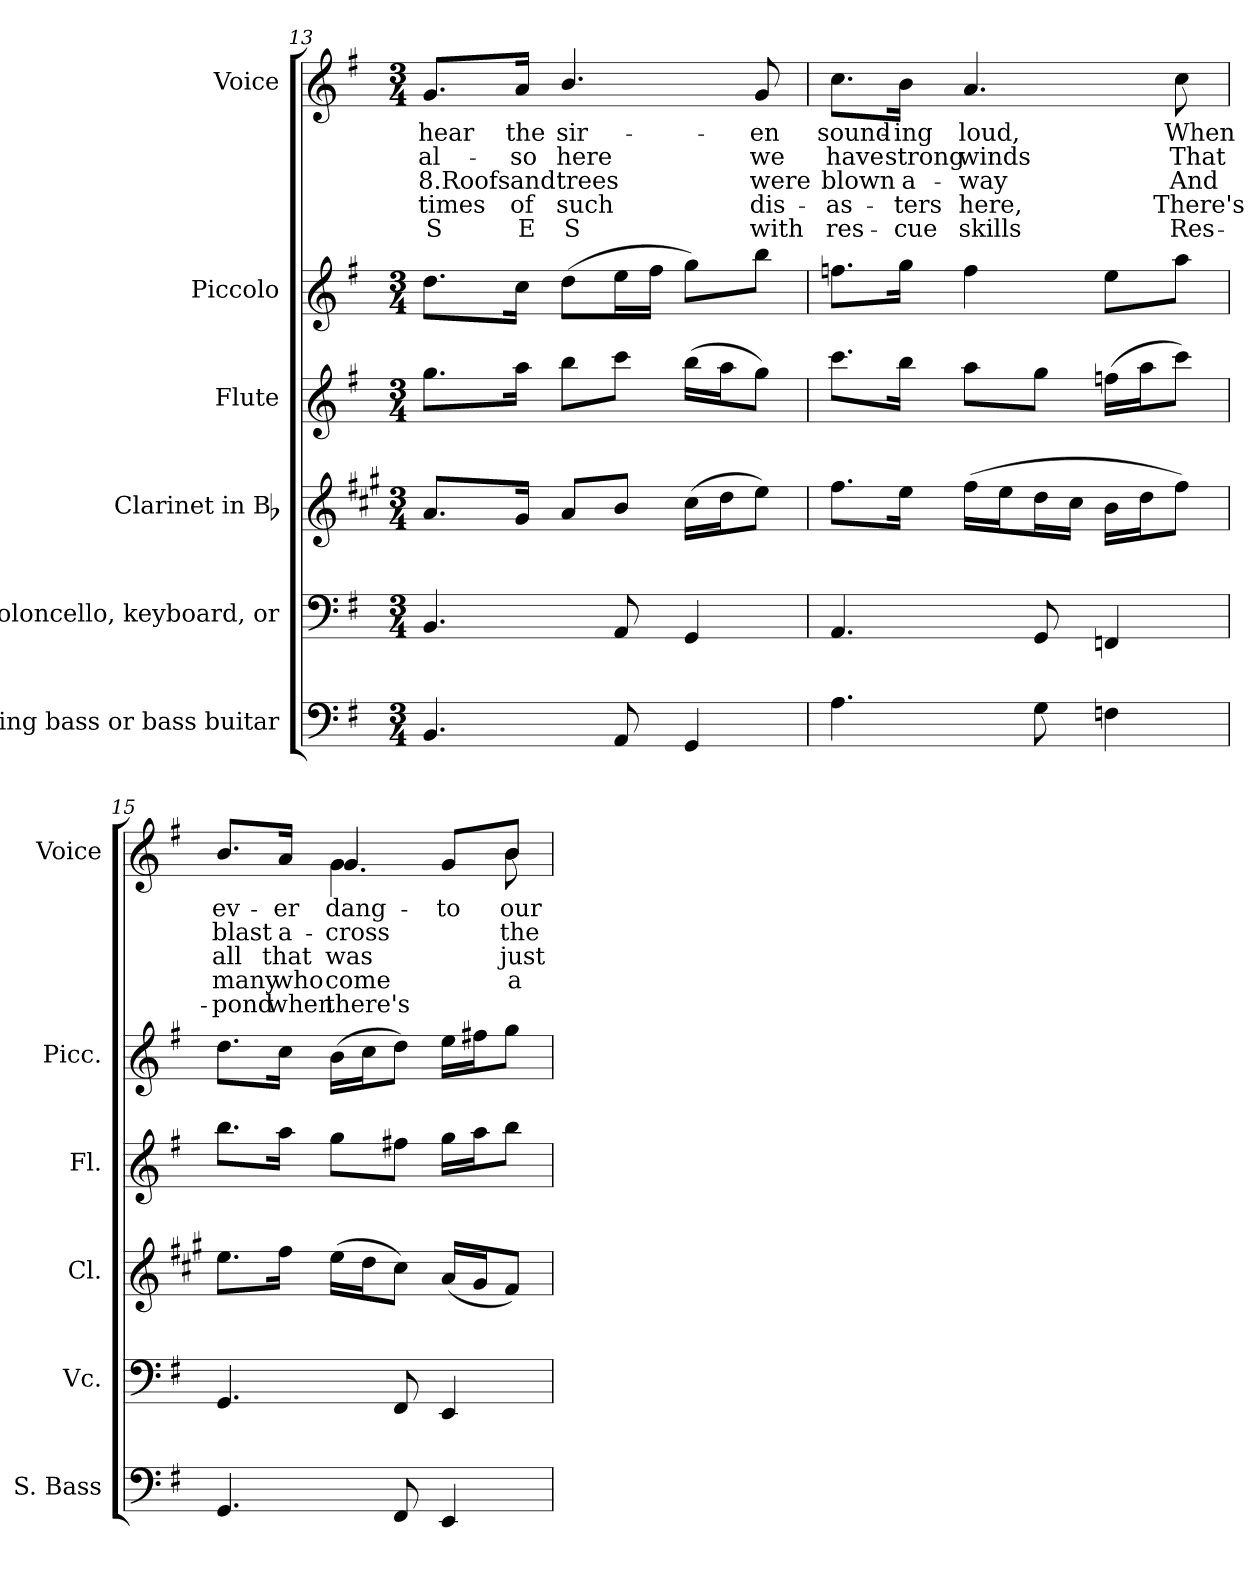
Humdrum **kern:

**kern	**kern	**kern	**kern	**kern	**kern	**text	**text	**text	**text	**text
*part6	*part5	*part4	*part3	*part2	*part1	*part1	*part1	*part1	*part1	*part1
*staff6	*staff5	*staff4	*staff3	*staff2	*staff1	*staff1	*staff1	*staff1	*staff1	*staff1
*I"string bass or bass buitar	*I"Violoncello, keyboard, or	*I"Clarinet in Bb	*I"Flute	*I"Piccolo	*I"Voice	*	*	*	*	*
*I'S. Bass	*I'Vc.	*I'Cl.	*I'Fl.	*I'Picc.	*I'Voice	*	*	*	*	*
*clefF4	*clefF4	*clefG2	*clefG2	*clefG2	*clefG2	*	*	*	*	*
*ITrd7c12	*	*ITrd1c2	*	*ITrd-7c-12	*	*	*	*	*	*
*k[f#]	*k[f#]	*k[f#]	*k[f#]	*k[f#]	*k[f#]	*	*	*	*	*
*G:	*G:	*G:	*G:	*G:	*G:	*	*	*	*	*
*M3/4	*M3/4	*M3/4	*M3/4	*M3/4	*M3/4	*	*	*	*	*
=13	=13	=13	=13	=13	=13	=13	=13	=13	=13	=13
!	!	!	!	!	!	!LO:LY:b:color=#000000	!LO:LY:b:color=#000000	!LO:LY:b:color=#000000	!LO:LY:b:color=#000000	!LO:LY:b:color=#000000
4.BBBi/	4.BBi/	8.gi/L	8.ggi\L	8.dddi\L	8.gi/L	hear	al-	8.Roofs	times	S
!	!	!	!	!	!	!LO:LY:b:color=#000000	!LO:LY:b:color=#000000	!LO:LY:b:color=#000000	!LO:LY:b:color=#000000	!LO:LY:b:color=#000000
.	.	16f#i/Jk	16aai\Jk	16ccci\Jk	16ai/Jk	the	-so	and	of	E
!	!	!	!	!	!	!LO:LY:b:color=#000000	!LO:LY:b:color=#000000	!LO:LY:b:color=#000000	!LO:LY:b:color=#000000	!LO:LY:b:color=#000000
.	.	8gi/L	8bbi\L	(8dddi\L	4.bi/	sir-	here	trees	such	S
8AAAi/	8AAi/	8ai/J	8ccci\J	16eeei\L	.	.	.	.	.	.
.	.	.	.	16fff#i\JJ	.	.	.	.	.	.
4GGGi/	4GGi/	(16bi\LL	(16bbi\LL	8gggi\L)	.	.	.	.	.	.
.	.	16cci\J	16aai\J	.	.	.	.	.	.	.
!	!	!	!	!	!	!LO:LY:b:color=#000000	!LO:LY:b:color=#000000	!LO:LY:b:color=#000000	!LO:LY:b:color=#000000	!LO:LY:b:color=#000000
.	.	8ddi\J)	8ggi\J)	8bbbi\J	8gi/	-en	we	were	dis-	with
=14	=14	=14	=14	=14	=14	=14	=14	=14	=14	=14
!	!	!	!	!	!	!LO:LY:b:color=#000000	!LO:LY:b:color=#000000	!LO:LY:b:color=#000000	!LO:LY:b:color=#000000	!LO:LY:b:color=#000000
4.AAi\	4.AAi/	8.eei\L	8.ccci\L	8.fffni\L	8.cci\L	sound-	have	blown	-as-	res-
!	!	!	!	!	!	!LO:LY:b:color=#000000	!LO:LY:b:color=#000000	!LO:LY:b:color=#000000	!LO:LY:b:color=#000000	!LO:LY:b:color=#000000
.	.	16ddi\Jk	16bbi\Jk	16gggi\Jk	16bi\Jk	-ing	strong	a-	-ters	-cue
!	!	!	!	!	!	!LO:LY:b:color=#000000	!LO:LY:b:color=#000000	!LO:LY:b:color=#000000	!LO:LY:b:color=#000000	!LO:LY:b:color=#000000
.	.	(16eei\LL	8aai\L	4fffi\	4.ai/	loud,	winds	-way	here,	skills
.	.	16ddi\J	.	.	.	.	.	.	.	.
8GGi\	8GGi/	16cci\L	8ggi\J	.	.	.	.	.	.	.
.	.	16bi\JJ	.	.	.	.	.	.	.	.
4FFni\	4FFni/	16ai\LL	(16ffni\LL	8eeei\L	.	.	.	.	.	.
.	.	16cci\J	16aai\J	.	.	.	.	.	.	.
!	!	!	!	!	!	!LO:LY:b:color=#000000	!LO:LY:b:color=#000000	!LO:LY:b:color=#000000	!LO:LY:b:color=#000000	!LO:LY:b:color=#000000
.	.	8eei\J)	8ccci\J)	8aaai\J	8cci\	When	That	And	There's	Res-
=15	=15	=15	=15	=15	=15	=15	=15	=15	=15	=15
!	!	!	!	!	!	!LO:LY:b:color=#000000	!LO:LY:b:color=#000000	!LO:LY:b:color=#000000	!LO:LY:b:color=#000000	!LO:LY:b:color=#000000
*	*	*	*	*	*^	*	*	*	*	*
4.GGGi/	4.GGi/	8.ddi\L	8.bbi\L	8.dddi\L	8.bi/L	4ryy	ev-	blast	all	many	-pond
!	!	!	!	!	!	!	!LO:LY:b:color=#000000	!LO:LY:b:color=#000000	!LO:LY:b:color=#000000	!LO:LY:b:color=#000000	!LO:LY:b:color=#000000
.	.	16eei\Jk	16aai\Jk	16ccci\Jk	16ai/Jk	.	-er	a-	that	who	when
!	!	!	!	!	!	!	!LO:LY:b:color=#000000	!LO:LY:b:color=#000000	!LO:LY:b:color=#000000	!LO:LY:b:color=#000000	!LO:LY:b:color=#000000
.	.	(16ddi\LL	8ggi\L	(16bbi\LL	4gi\	4.gi/	dang-	-cross	was	come	there's
.	.	16cci\J	.	16ccci\J	.	.	.	.	.	.	.
8FFF#i/	8FF#i/	8bi\J)	8ff#Xi\J	8dddi\J)	.	.	.	.	.	.	.
!	!	!	!	!	!	!	!LO:LY:b:color=#000000	!	!	!	!
4EEEi/	4EEi/	(16gi/LL	16ggi\LL	16eeei\LL	8gi/L	.	to	.	.	.	.
.	.	16f#i/J	16aai\J	16fff#Xi\J	.	.	.	.	.	.	.
!	!	!	!	!	!	!	!LO:LY:b:color=#000000	!LO:LY:b:color=#000000	!LO:LY:b:color=#000000	!LO:LY:b:color=#000000	!
!	!	!	!	!	!	!	!LO:LY:b:color=#000000	!	!	!	!
.	.	8ei/J)	8bbi\J	8gggi\J	8bi/J	8bi\	our	the	just	a	.
*	*	*	*	*	*v	*v	*	*	*	*	*
=	=	=	=	=	=	=	=	=	=	=
*-	*-	*-	*-	*-	*-	*-	*-	*-	*-	*-
